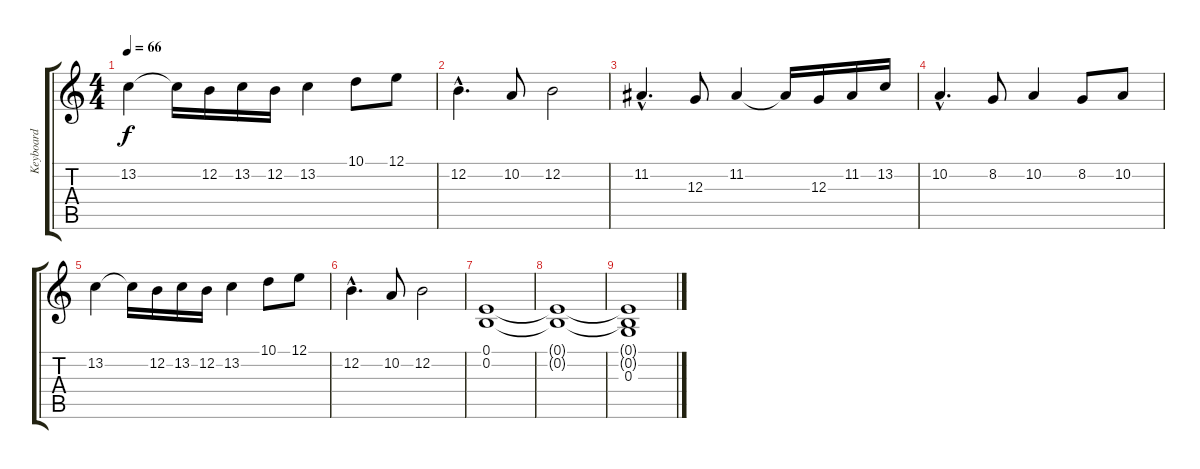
\track ("Keyboard" "Keyboard") {instrument stringensemble1}
\staff {score tabs}
\tuning (E4 B3 G3 D3 A2 E2) {hide}
\ts (4 4)
\tempo 66
\clef g2
\ks c
13.2.4{dy f} 13.2{t}.16 12.2.16 13.2.16 12.2.16 13.2.4 10.1.8 12.1.8 |
12.2{hac}.4{d} 10.2.8 12.2.2 |
11.2{hac}.4{d} 12.3.8 11.2.4 11.2{t}.16 12.3.16 11.2.16 13.2.16 |
10.2{hac}.4{d} 8.2.8 10.2.4 8.2.8 10.2.8 |
13.2.4 13.2{t}.16 12.2.16 13.2.16 12.2.16 13.2.4 10.1.8 12.1.8 |
12.2{hac}.4{d} 10.2.8 12.2.2 |
(0.1 0.2).1 |
(0.1{t} 0.2{t}).1 |
(0.1{t} 0.2{t} 0.3).1
